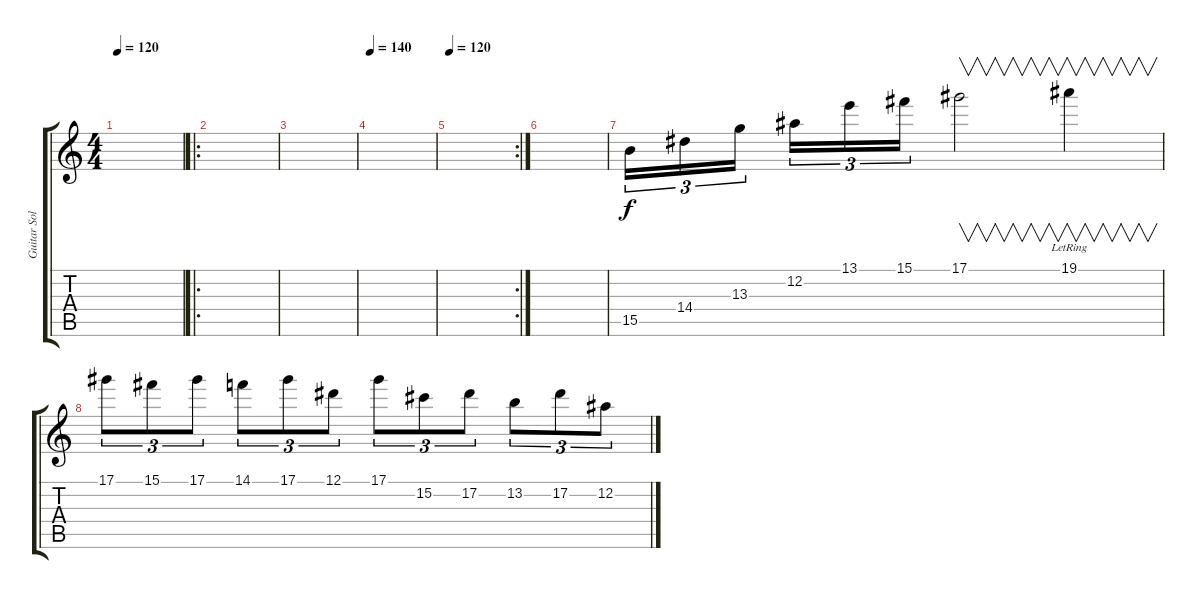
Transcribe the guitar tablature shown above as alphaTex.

\track ("Guitar Solo" "Guitar Sol") {instrument distortionguitar}
\staff {score tabs}
\tuning (Eb4 Bb3 Gb3 Db3 Ab2 Eb2) {hide}
\ts (4 4)
\tempo 120
\clef g2
\ks c
|
\ro
|
|
\tempo 140
|
\rc 2
\tempo 120
|
|
15.5.16{tu (3 2)} 14.4.16{tu (3 2)} 13.3.16{tu (3 2)} 12.2.16{tu (3 2)} 13.1.16{tu (3 2)} 15.1.16{tu (3 2)} 17.1.2{v} 19.1{lr}.4{v} |
17.1.8{tu (3 2)} 15.1.8{tu (3 2)} 17.1.8{tu (3 2)} 14.1.8{tu (3 2)} 17.1.8{tu (3 2)} 12.1.8{tu (3 2)} 17.1.8{tu (3 2)} 15.2.8{tu (3 2)} 17.2.8{tu (3 2)} 13.2.8{tu (3 2)} 17.2.8{tu (3 2)} 12.2.8{tu (3 2)}
